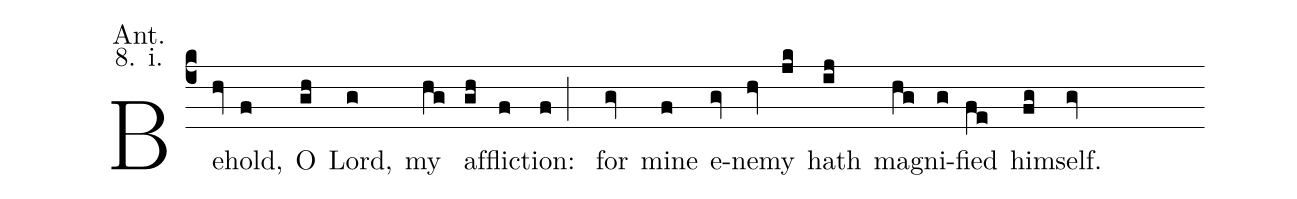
annotation: Ant.;
annotation: 8. i.;
%%
(c4) Be(hv)hold,(f) O(gh) Lord,(g) my(hg) af(gh)flic(f)tion:(f;) for(gv) mine(f) e(gv)ne(hv)my(jk) hath(ij) mag(hg)ni(g)fied(fe) him(fg)self.(gv)
